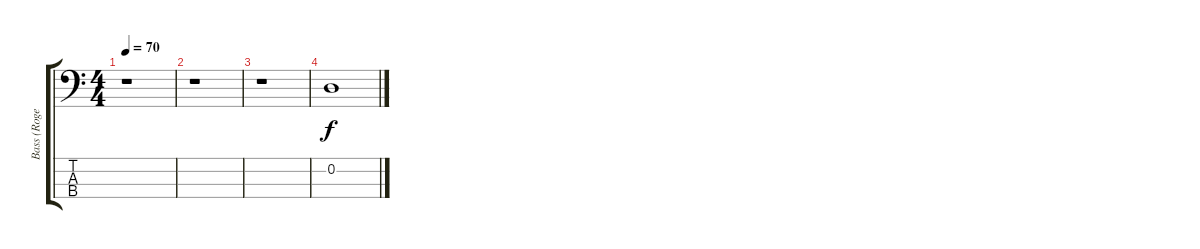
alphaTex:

\track ("Bass (Roger Waters)" "Bass (Roge") {instrument acousticguitarnylon}
\staff {score tabs}
\tuning (G2 D2 A1 E1) {hide}
\ts (4 4)
\tempo 70
\clef f4
\ks c
r.1{dy f} |
r.1 |
r.1 |
0.2.1
